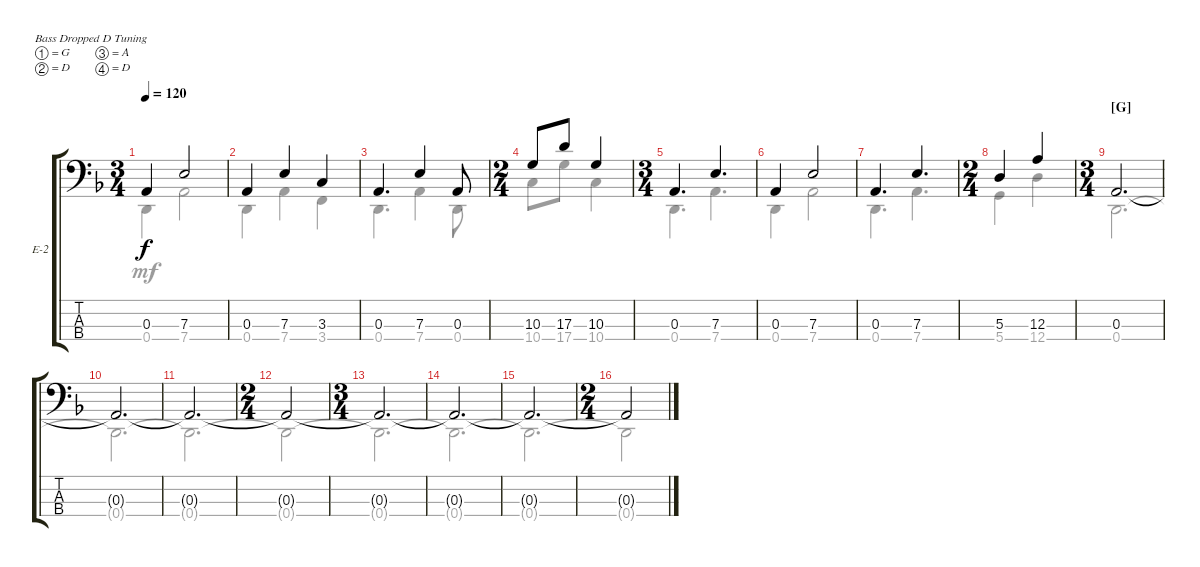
\defaultSystemsLayout 4
\bracketExtendMode groupsimilarinstruments
\firstSystemTrackNameOrientation horizontal
\otherSystemsTrackNameOrientation horizontal
\track ("Effect 2" "E-2") {instrument electricbassfinger}
\staff {score tabs}
\tuning (G2 D2 A1 D1)
\voice
\ts (3 4)
\tempo 120
\clef f4
\ks f
0.3.4{dy f} 7.3.2 |
0.3.4 7.3.4 3.3.4 |
0.3.4{d} 7.3.4 0.3.8 |
\ts (2 4)
10.3.8 17.3.8 10.3.4 |
\ts (3 4)
0.3.4{d} 7.3.4{d} |
0.3.4 7.3.2 |
0.3.4{d} 7.3.4{d} |
\ts (2 4)
5.3.4 12.3.4 |
\ts (3 4)
\section ("G" "")
0.3.2{d} |
0.3{t}.2{d} |
0.3{t}.2{d} |
\ts (2 4)
0.3{t}.2 |
\ts (3 4)
0.3{t}.2{d} |
0.3{t}.2{d} |
0.3{t}.2{d} |
\ts (2 4)
0.3{t}.2
\voice
\clef f4
\ottava regular
\simile none
\ks f
0.4.4{dy mf} 7.4.2 |
0.4.4 7.4.4 3.4.4 |
0.4.4{d} 7.4.4 0.4.8 |
10.4.8 17.4.8 10.4.4 |
0.4.4{d} 7.4.4{d} |
0.4.4 7.4.2 |
0.4.4{d} 7.4.4{d} |
5.4.4 12.4.4 |
0.4.2{d} |
0.4{t}.2{d} |
0.4{t}.2{d} |
0.4{t}.2 |
0.4{t}.2{d} |
0.4{t}.2{d} |
0.4{t}.2{d} |
0.4{t}.2
